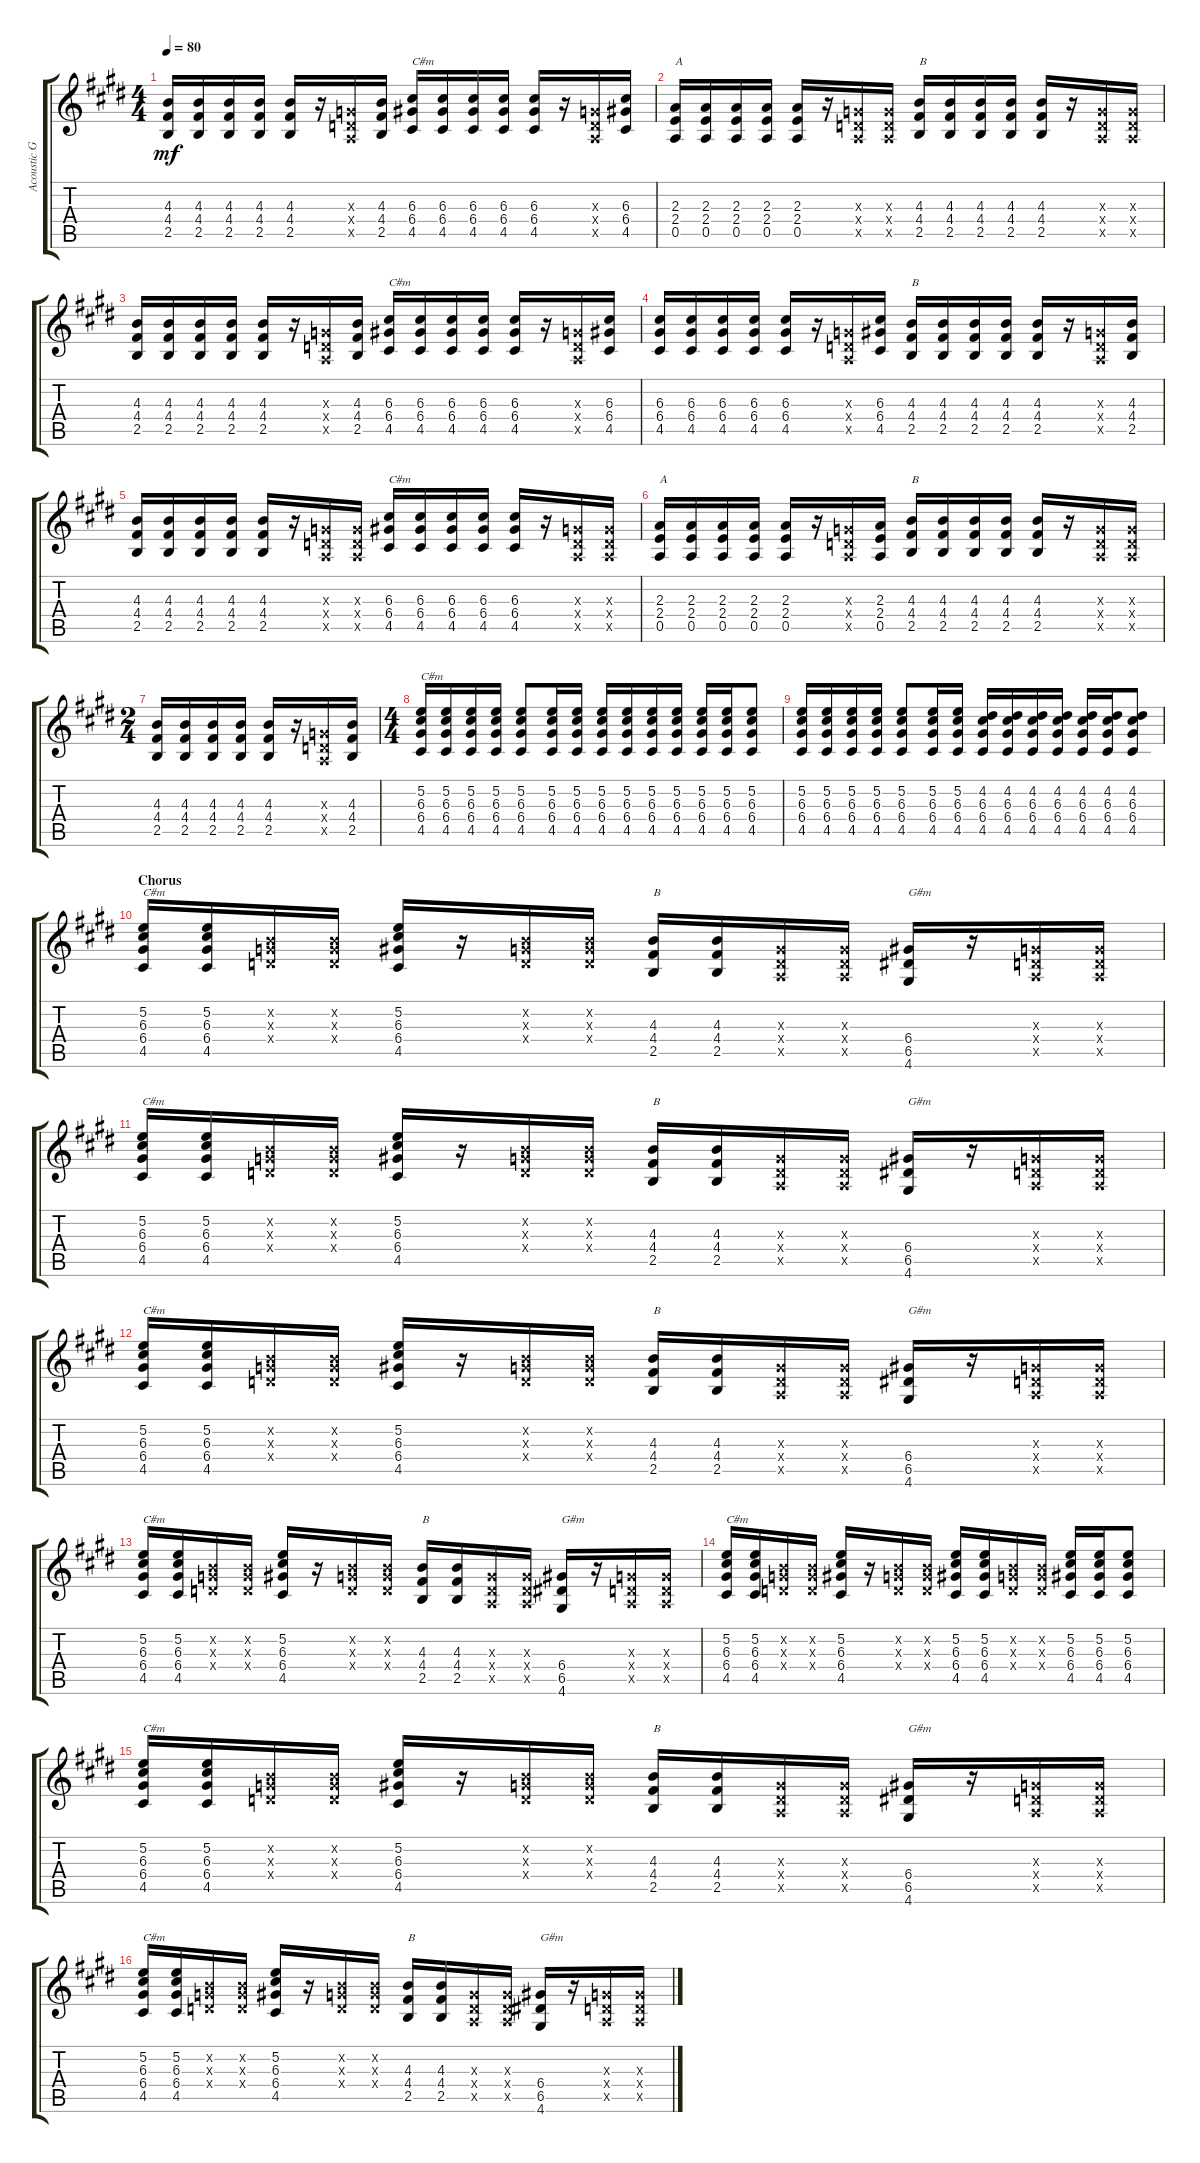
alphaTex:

\track ("Acoustic Guitar 1" "Acoustic G") {instrument acousticguitarsteel}
\staff {score tabs}
\tuning (E4 B3 G3 D3 A2 E2) {hide}
\ts (4 4)
\tempo 80
\clef g2
\ks c#minor
(4.3 4.4 2.5).16{dy mf} (4.3 4.4 2.5).16 (4.3 4.4 2.5).16 (4.3 4.4 2.5).16 (4.3 4.4 2.5).16 r.16 (0.3{x} 0.4{x} 0.5{x}).16 (4.3 4.4 2.5).16 (6.3 6.4 4.5).16{txt "C#m"} (6.3 6.4 4.5).16 (6.3 6.4 4.5).16 (6.3 6.4 4.5).16 (6.3 6.4 4.5).16 r.16 (0.3{x} 0.4{x} 0.5{x}).16 (6.3 6.4 4.5).16 |
(2.3 2.4 0.5).16{txt "A"} (2.3 2.4 0.5).16 (2.3 2.4 0.5).16 (2.3 2.4 0.5).16 (2.3 2.4 0.5).16 r.16 (0.3{x} 0.4{x} 0.5{x}).16 (0.3{x} 0.4{x} 0.5{x}).16 (4.3 4.4 2.5).16{txt "B"} (4.3 4.4 2.5).16 (4.3 4.4 2.5).16 (4.3 4.4 2.5).16 (4.3 4.4 2.5).16 r.16 (0.3{x} 0.4{x} 0.5{x}).16 (0.3{x} 0.4{x} 0.5{x}).16 |
(4.3 4.4 2.5).16 (4.3 4.4 2.5).16 (4.3 4.4 2.5).16 (4.3 4.4 2.5).16 (4.3 4.4 2.5).16 r.16 (0.3{x} 0.4{x} 0.5{x}).16 (4.3 4.4 2.5).16 (6.3 6.4 4.5).16{txt "C#m"} (6.3 6.4 4.5).16 (6.3 6.4 4.5).16 (6.3 6.4 4.5).16 (6.3 6.4 4.5).16 r.16 (0.3{x} 0.4{x} 0.5{x}).16 (6.3 6.4 4.5).16 |
(6.3 6.4 4.5).16 (6.3 6.4 4.5).16 (6.3 6.4 4.5).16 (6.3 6.4 4.5).16 (6.3 6.4 4.5).16 r.16 (0.3{x} 0.4{x} 0.5{x}).16 (6.3 6.4 4.5).16 (4.3 4.4 2.5).16{txt "B"} (4.3 4.4 2.5).16 (4.3 4.4 2.5).16 (4.3 4.4 2.5).16 (4.3 4.4 2.5).16 r.16 (0.3{x} 0.4{x} 0.5{x}).16 (4.3 4.4 2.5).16 |
(4.3 4.4 2.5).16 (4.3 4.4 2.5).16 (4.3 4.4 2.5).16 (4.3 4.4 2.5).16 (4.3 4.4 2.5).16 r.16 (0.3{x} 0.4{x} 0.5{x}).16 (0.3{x} 0.4{x} 0.5{x}).16 (6.3 6.4 4.5).16{txt "C#m"} (6.3 6.4 4.5).16 (6.3 6.4 4.5).16 (6.3 6.4 4.5).16 (6.3 6.4 4.5).16 r.16 (0.3{x} 0.4{x} 0.5{x}).16 (0.3{x} 0.4{x} 0.5{x}).16 |
(2.3 2.4 0.5).16{txt "A"} (2.3 2.4 0.5).16 (2.3 2.4 0.5).16 (2.3 2.4 0.5).16 (2.3 2.4 0.5).16 r.16 (0.3{x} 0.4{x} 0.5{x}).16 (2.3 2.4 0.5).16 (4.3 4.4 2.5).16{txt "B"} (4.3 4.4 2.5).16 (4.3 4.4 2.5).16 (4.3 4.4 2.5).16 (4.3 4.4 2.5).16 r.16 (0.3{x} 0.4{x} 0.5{x}).16 (0.3{x} 0.4{x} 0.5{x}).16 |
\ts (2 4)
(4.3 4.4 2.5).16 (4.3 4.4 2.5).16 (4.3 4.4 2.5).16 (4.3 4.4 2.5).16 (4.3 4.4 2.5).16 r.16 (0.3{x} 0.4{x} 0.5{x}).16 (4.3 4.4 2.5).16 |
\ts (4 4)
(5.2 6.3 6.4 4.5).16{txt "C#m"} (5.2 6.3 6.4 4.5).16 (5.2 6.3 6.4 4.5).16 (5.2 6.3 6.4 4.5).16 (5.2 6.3 6.4 4.5).8 (5.2 6.3 6.4 4.5).16 (5.2 6.3 6.4 4.5).16 (5.2 6.3 6.4 4.5).16 (5.2 6.3 6.4 4.5).16 (5.2 6.3 6.4 4.5).16 (5.2 6.3 6.4 4.5).16 (5.2 6.3 6.4 4.5).16 (5.2 6.3 6.4 4.5).16 (5.2 6.3 6.4 4.5).8 |
(5.2 6.3 6.4 4.5).16 (5.2 6.3 6.4 4.5).16 (5.2 6.3 6.4 4.5).16 (5.2 6.3 6.4 4.5).16 (5.2 6.3 6.4 4.5).8 (5.2 6.3 6.4 4.5).16 (5.2 6.3 6.4 4.5).16 (4.2 6.3 6.4 4.5).16 (4.2 6.3 6.4 4.5).16 (4.2 6.3 6.4 4.5).16 (4.2 6.3 6.4 4.5).16 (4.2 6.3 6.4 4.5).16 (4.2 6.3 6.4 4.5).16 (4.2 6.3 6.4 4.5).8 |
\section ("" "Chorus")
(5.2 6.3 6.4 4.5).16{txt "C#m"} (5.2 6.3 6.4 4.5).16 (0.2{x} 0.3{x} 0.4{x}).16 (0.2{x} 0.3{x} 0.4{x}).16 (5.2 6.3 6.4 4.5).16 r.16 (0.2{x} 0.3{x} 0.4{x}).16 (0.2{x} 0.3{x} 0.4{x}).16 (4.3 4.4 2.5).16{txt "B"} (4.3 4.4 2.5).16 (0.3{x} 0.4{x} 0.5{x}).16 (0.3{x} 0.4{x} 0.5{x}).16 (6.4 6.5 4.6).16{txt "G#m"} r.16 (0.3{x} 0.4{x} 0.5{x}).16 (0.3{x} 0.4{x} 0.5{x}).16 |
(5.2 6.3 6.4 4.5).16{txt "C#m"} (5.2 6.3 6.4 4.5).16 (0.2{x} 0.3{x} 0.4{x}).16 (0.2{x} 0.3{x} 0.4{x}).16 (5.2 6.3 6.4 4.5).16 r.16 (0.2{x} 0.3{x} 0.4{x}).16 (0.2{x} 0.3{x} 0.4{x}).16 (4.3 4.4 2.5).16{txt "B"} (4.3 4.4 2.5).16 (0.3{x} 0.4{x} 0.5{x}).16 (0.3{x} 0.4{x} 0.5{x}).16 (6.4 6.5 4.6).16{txt "G#m"} r.16 (0.3{x} 0.4{x} 0.5{x}).16 (0.3{x} 0.4{x} 0.5{x}).16 |
(5.2 6.3 6.4 4.5).16{txt "C#m"} (5.2 6.3 6.4 4.5).16 (0.2{x} 0.3{x} 0.4{x}).16 (0.2{x} 0.3{x} 0.4{x}).16 (5.2 6.3 6.4 4.5).16 r.16 (0.2{x} 0.3{x} 0.4{x}).16 (0.2{x} 0.3{x} 0.4{x}).16 (4.3 4.4 2.5).16{txt "B"} (4.3 4.4 2.5).16 (0.3{x} 0.4{x} 0.5{x}).16 (0.3{x} 0.4{x} 0.5{x}).16 (6.4 6.5 4.6).16{txt "G#m"} r.16 (0.3{x} 0.4{x} 0.5{x}).16 (0.3{x} 0.4{x} 0.5{x}).16 |
(5.2 6.3 6.4 4.5).16{txt "C#m"} (5.2 6.3 6.4 4.5).16 (0.2{x} 0.3{x} 0.4{x}).16 (0.2{x} 0.3{x} 0.4{x}).16 (5.2 6.3 6.4 4.5).16 r.16 (0.2{x} 0.3{x} 0.4{x}).16 (0.2{x} 0.3{x} 0.4{x}).16 (4.3 4.4 2.5).16{txt "B"} (4.3 4.4 2.5).16 (0.3{x} 0.4{x} 0.5{x}).16 (0.3{x} 0.4{x} 0.5{x}).16 (6.4 6.5 4.6).16{txt "G#m"} r.16 (0.3{x} 0.4{x} 0.5{x}).16 (0.3{x} 0.4{x} 0.5{x}).16 |
(5.2 6.3 6.4 4.5).16{txt "C#m"} (5.2 6.3 6.4 4.5).16 (0.2{x} 0.3{x} 0.4{x}).16 (0.2{x} 0.3{x} 0.4{x}).16 (5.2 6.3 6.4 4.5).16 r.16 (0.2{x} 0.3{x} 0.4{x}).16 (0.2{x} 0.3{x} 0.4{x}).16 (5.2 6.3 6.4 4.5).16 (5.2 6.3 6.4 4.5).16 (0.2{x} 0.3{x} 0.4{x}).16 (0.2{x} 0.3{x} 0.4{x}).16 (5.2 6.3 6.4 4.5).16 (5.2 6.3 6.4 4.5).16 (5.2 6.3 6.4 4.5).8 |
(5.2 6.3 6.4 4.5).16{txt "C#m"} (5.2 6.3 6.4 4.5).16 (0.2{x} 0.3{x} 0.4{x}).16 (0.2{x} 0.3{x} 0.4{x}).16 (5.2 6.3 6.4 4.5).16 r.16 (0.2{x} 0.3{x} 0.4{x}).16 (0.2{x} 0.3{x} 0.4{x}).16 (4.3 4.4 2.5).16{txt "B"} (4.3 4.4 2.5).16 (0.3{x} 0.4{x} 0.5{x}).16 (0.3{x} 0.4{x} 0.5{x}).16 (6.4 6.5 4.6).16{txt "G#m"} r.16 (0.3{x} 0.4{x} 0.5{x}).16 (0.3{x} 0.4{x} 0.5{x}).16 |
(5.2 6.3 6.4 4.5).16{txt "C#m"} (5.2 6.3 6.4 4.5).16 (0.2{x} 0.3{x} 0.4{x}).16 (0.2{x} 0.3{x} 0.4{x}).16 (5.2 6.3 6.4 4.5).16 r.16 (0.2{x} 0.3{x} 0.4{x}).16 (0.2{x} 0.3{x} 0.4{x}).16 (4.3 4.4 2.5).16{txt "B"} (4.3 4.4 2.5).16 (0.3{x} 0.4{x} 0.5{x}).16 (0.3{x} 0.4{x} 0.5{x}).16 (6.4 6.5 4.6).16{txt "G#m"} r.16 (0.3{x} 0.4{x} 0.5{x}).16 (0.3{x} 0.4{x} 0.5{x}).16
